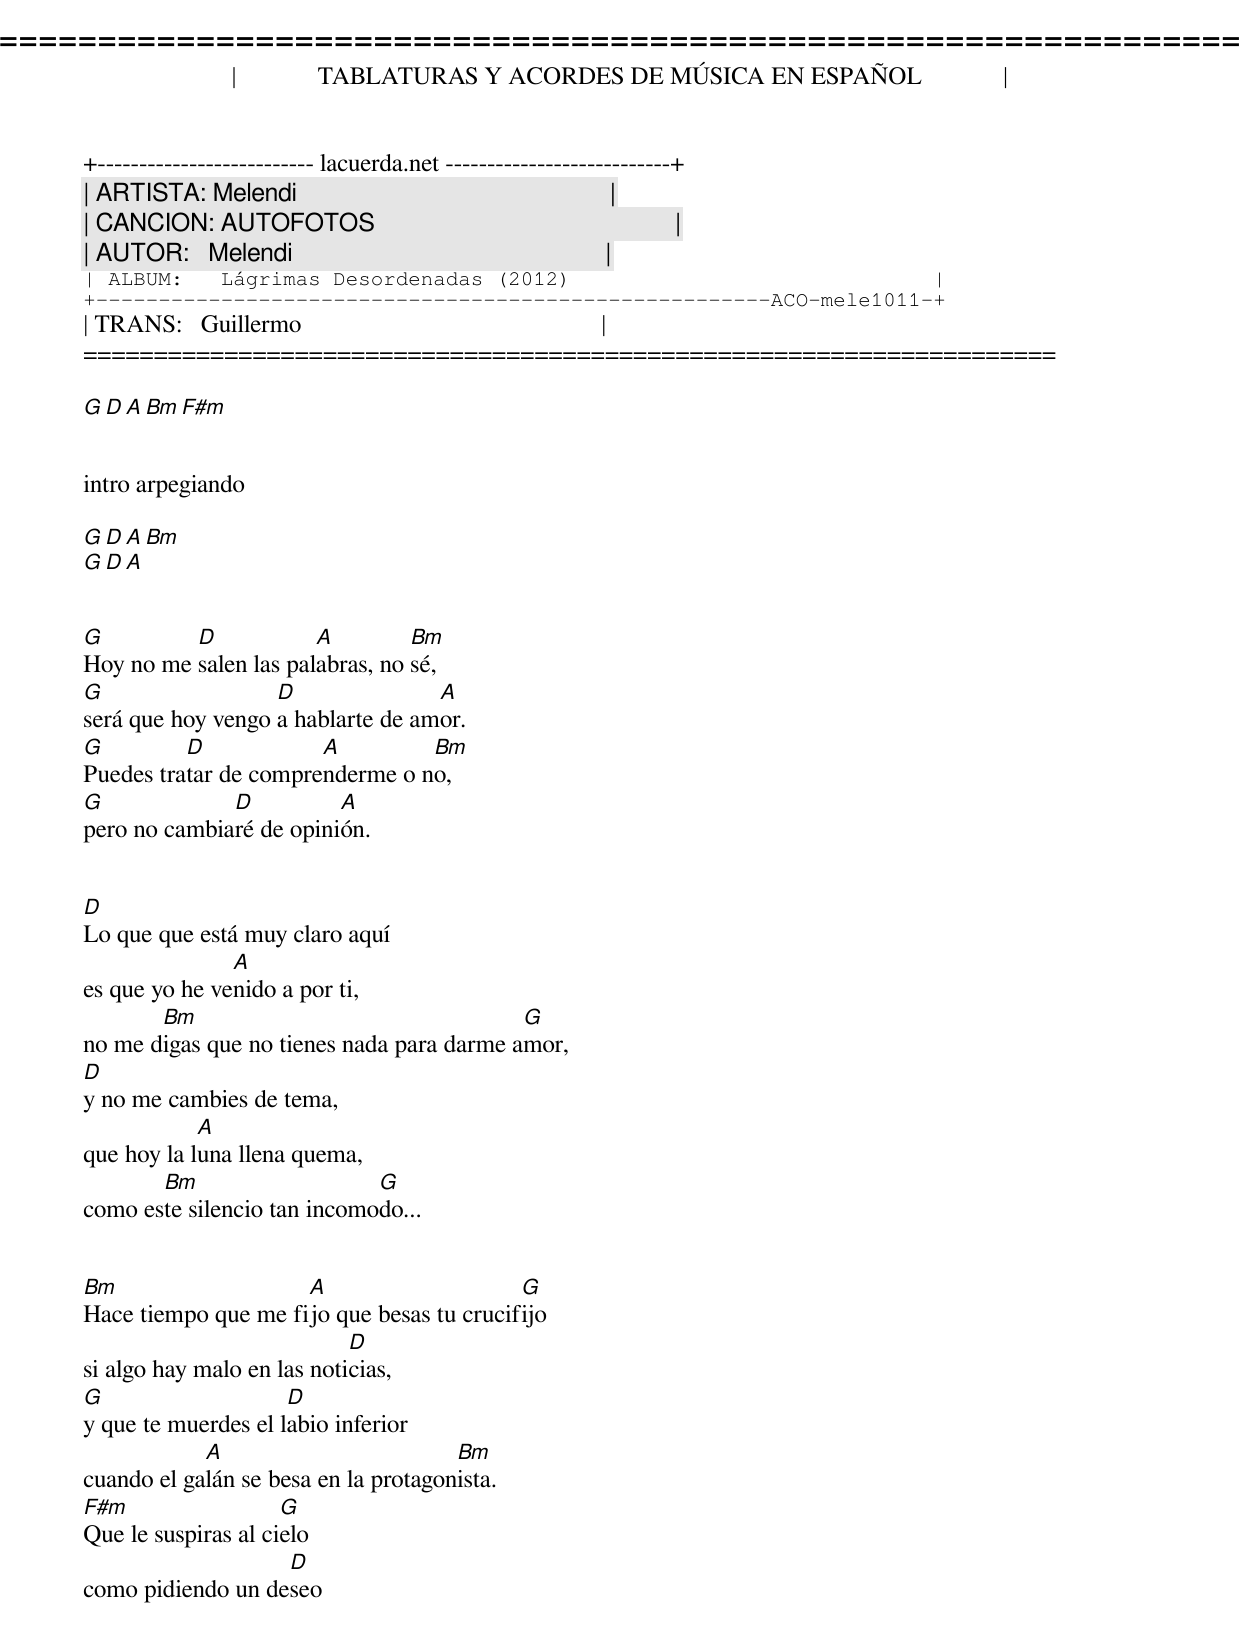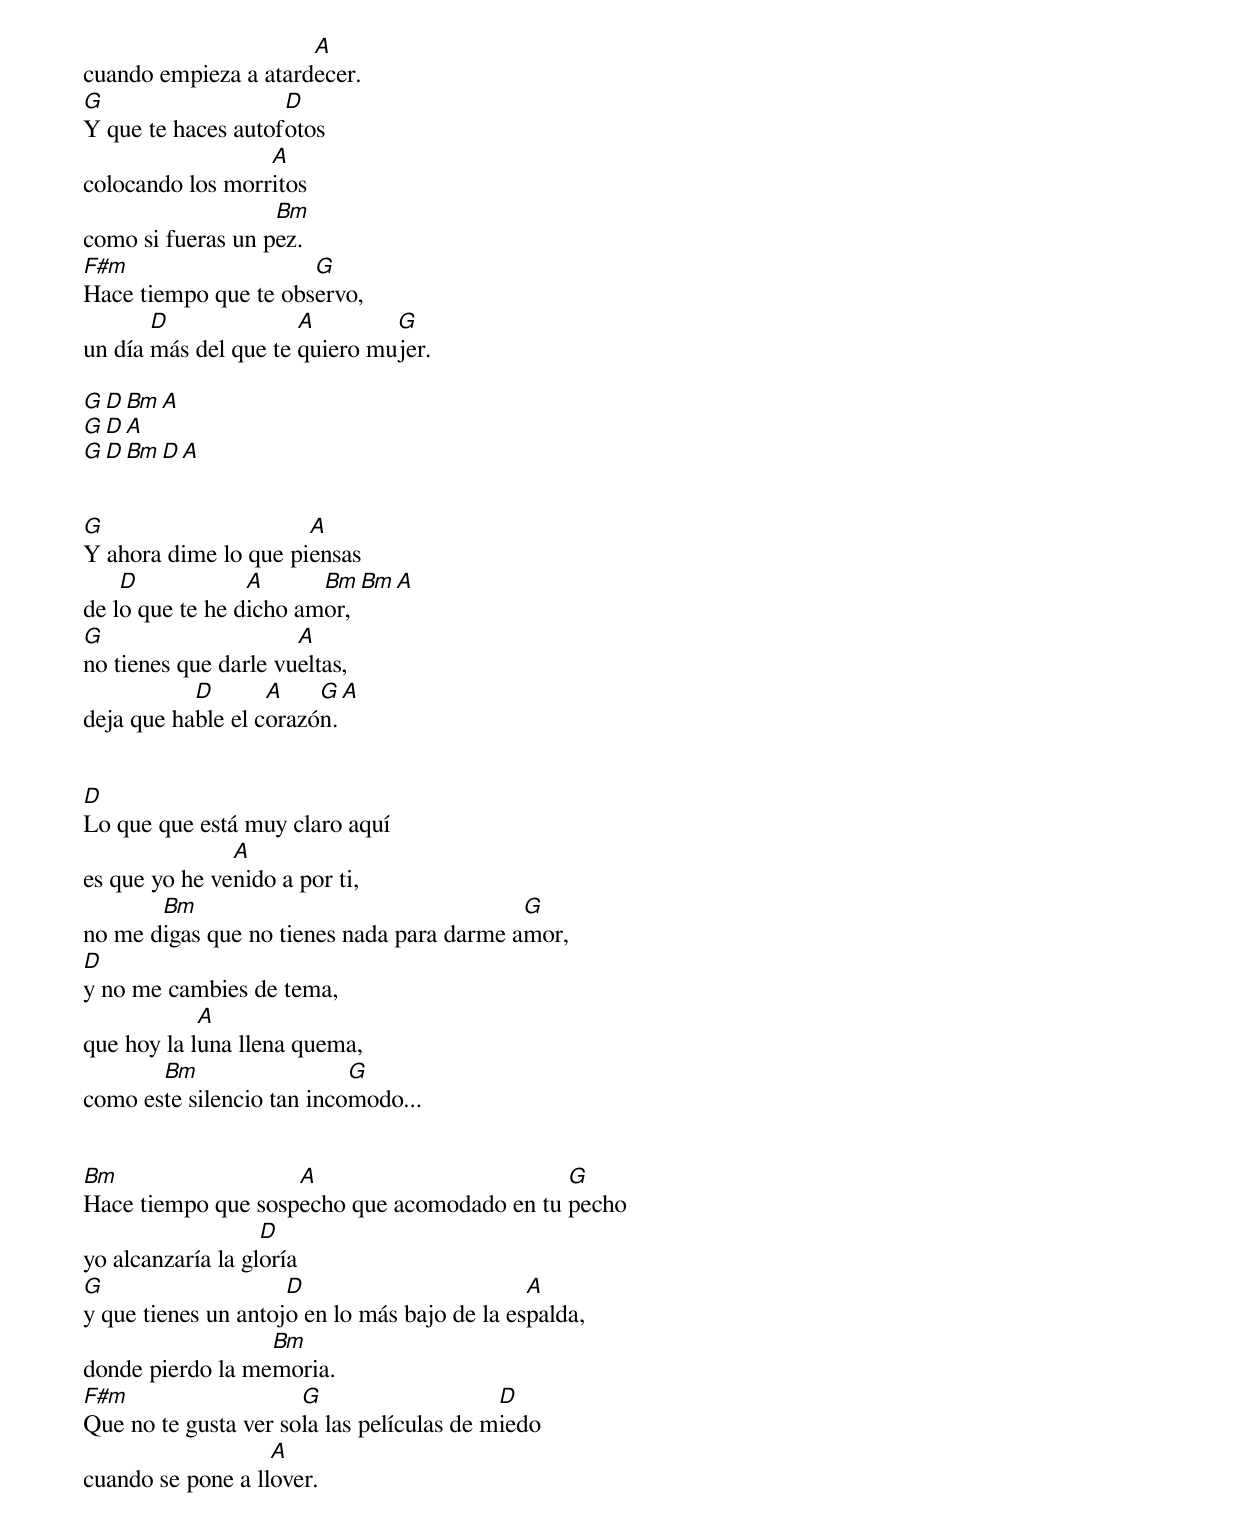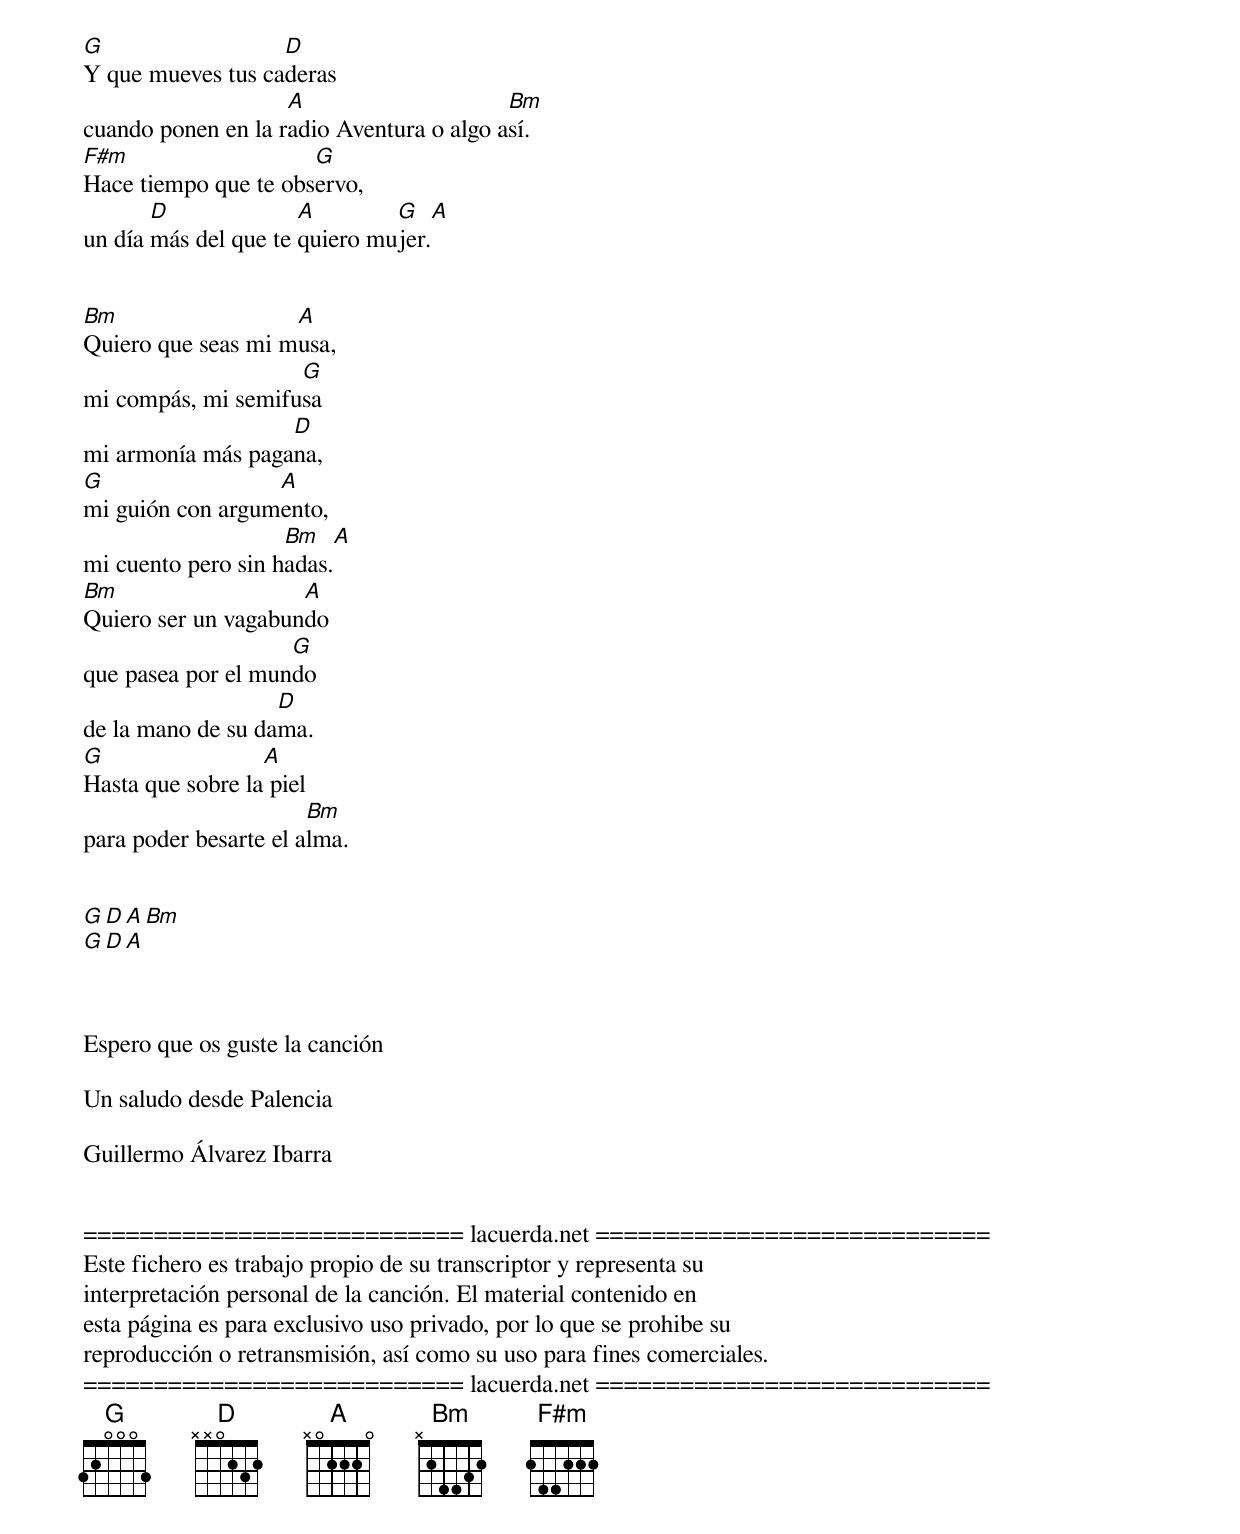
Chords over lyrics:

=====================================================================
|             TABLATURAS Y ACORDES DE MÚSICA EN ESPAÑOL             |
+-------------------------- lacuerda.net ---------------------------+
| ARTISTA: Melendi                                                  |
| CANCION: AUTOFOTOS                                                |
| AUTOR:   Melendi                                                  |
| ALBUM:   Lágrimas Desordenadas (2012)                             |
+------------------------------------------------------ACO-mele1011-+
| TRANS:   Guillermo                                                |
=====================================================================

G D A Bm F#m


intro arpegiando

G D A Bm
G D A


G         D            A         Bm
Hoy no me salen las palabras, no sé,
G                  D               A
será que hoy vengo a hablarte de amor.
G         D            A         Bm
Puedes tratar de comprenderme o no,
G             D          A
pero no cambiaré de opinión.


D
Lo que que está muy claro aquí
               A
es que yo he venido a por ti,
       Bm                                  G
no me digas que no tienes nada para darme amor,
D
y no me cambies de tema,
            A
que hoy la luna llena quema,
       Bm                    G
como este silencio tan incomodo...


Bm                   A                     G
Hace tiempo que me fijo que besas tu crucifijo
                            D
si algo hay malo en las noticias,
G                    D
y que te muerdes el labio inferior
            A                         Bm
cuando el galán se besa en la protagonista.
F#m                  G
Que le suspiras al cielo
                   D
como pidiendo un deseo
                      A
cuando empieza a atardecer.
G                   D
Y que te haces autofotos
                  A
colocando los morritos
                   Bm
como si fueras un pez.
F#m                   G
Hace tiempo que te observo,
       D              A        G
un día más del que te quiero mujer.

G D Bm A
G D A
G D Bm D A


G                     A
Y ahora dime lo que piensas
    D            A      Bm  Bm A
de lo que te he dicho amor,
G                     A
no tienes que darle vueltas,
           D       A    G  A
deja que hable el corazón.


D
Lo que que está muy claro aquí
               A
es que yo he venido a por ti,
       Bm                                  G
no me digas que no tienes nada para darme amor,
D
y no me cambies de tema,
            A
que hoy la luna llena quema,
       Bm                  G
como este silencio tan incomodo...


Bm                  A                        G
Hace tiempo que sospecho que acomodado en tu pecho
                   D
yo alcanzaría la gloría
G                    D                        A
y que tienes un antojo en lo más bajo de la espalda,
                  Bm
donde pierdo la memoria.
F#m                   G                    D
Que no te gusta ver sola las películas de miedo
                   A
cuando se pone a llover.
G                  D
Y que mueves tus caderas
                    A                     Bm
cuando ponen en la radio Aventura o algo así.
F#m                   G
Hace tiempo que te observo,
       D              A        G     A
un día más del que te quiero mujer.


Bm                  A
Quiero que seas mi musa,
                    G
mi compás, mi semifusa
                   D
mi armonía más pagana,
G                 A
mi guión con argumento,
                    Bm     A
mi cuento pero sin hadas.
Bm                   A
Quiero ser un vagabundo
                    G
que pasea por el mundo
                   D
de la mano de su dama.
G                 A
Hasta que sobre la piel
                       Bm
para poder besarte el alma.


G D A Bm
G D A



Espero que os guste la canción

Un saludo desde Palencia

Guillermo Álvarez Ibarra


=========================== lacuerda.net ============================
Este fichero es trabajo propio de su transcriptor y representa su
interpretación personal de la canción. El material contenido en
esta página es para exclusivo uso privado, por lo que se prohibe su
reproducción o retransmisión, así como su uso para fines comerciales.
=========================== lacuerda.net ============================
